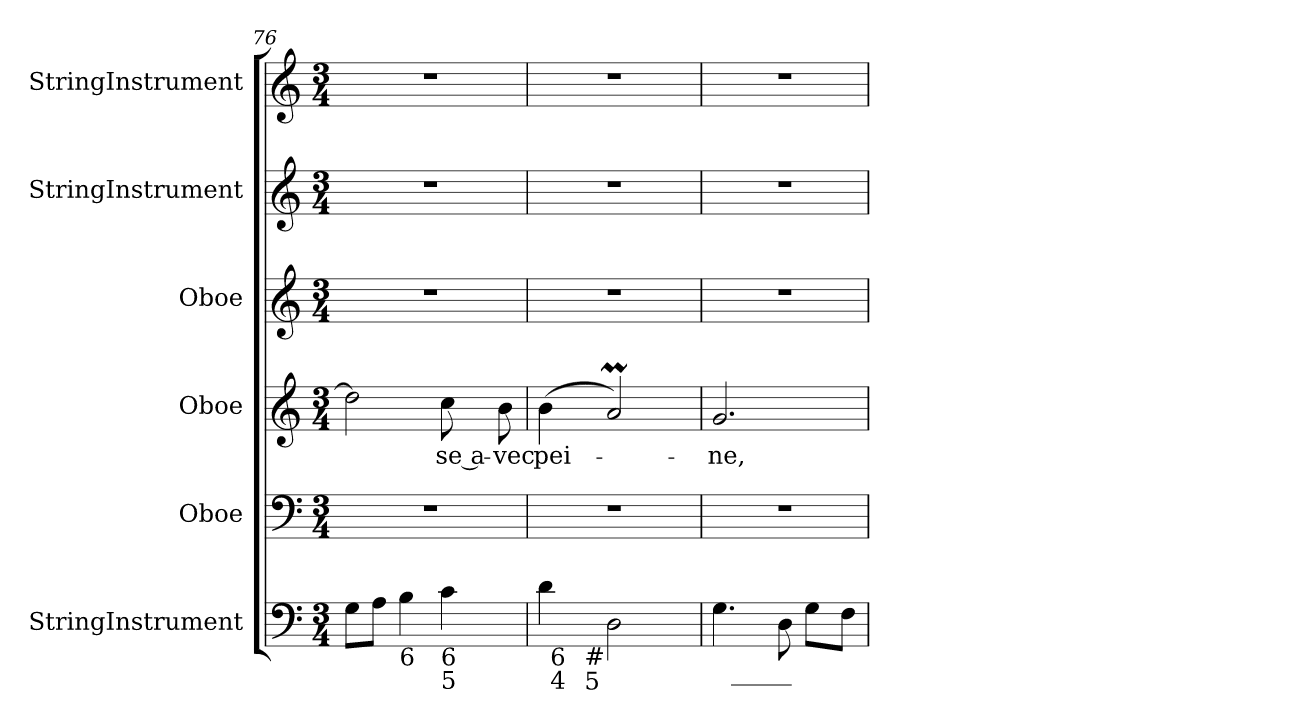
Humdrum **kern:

**kern	**kern	**kern	**text	**kern	**kern	**kern
*part6	*part5	*part4	*part4	*part3	*part2	*part1
*staff6	*staff5	*staff4	*staff4	*staff3	*staff2	*staff1
*I"StringInstrument	*I"Oboe	*I"Oboe	*	*I"Oboe	*I"StringInstrument	*I"StringInstrument
*I'Str	*I'Ob	*I'Ob	*	*I'Ob	*I'Str	*I'Str
*clefF4	*clefF4	*clefG2	*	*clefG2	*clefG2	*clefG2
*k[]	*k[]	*k[]	*	*k[]	*k[]	*k[]
*C:	*C:	*C:	*	*C:	*C:	*C:
*M3/4	*M3/4	*M3/4	*	*M3/4	*M3/4	*M3/4
=76	=76	=76	=76	=76	=76	=76
8G\L	2.r	2dd\]	.	2.r	2.r	2.r
8A\J	.	.	.	.	.	.
!LO:TX:b:t=6	!	!	!	!	!	!
4B\	.	.	.	.	.	.
!LO:TX:b:t=6\n5	!	!	!	!	!	!
4c\	.	8cc\	-se a-	.	.	.
.	.	8b\	-vec	.	.	.
=77	=77	=77	=77	=77	=77	=77
*^	*	*	*	*	*	*
*	*^	*	*	*	*	*	*
4d\	32ryy	8ryy	2.r	(>4b\	pei-	2.r	2.r	2.r
!	!LO:TX:b:t=6\n4	!	!	!	!	!	!	!
.	2ryy	.	.	.	.	.	.	.
.	.	32ryy	.	.	.	.	.	.
!	!	!LO:TX:b:t=#	!	!	!	!	!	!
!	!	!LO:TX:b:t=5	!	!	!	!	!	!
.	.	2ryy	.	.	.	.	.	.
2D\	.	.	.	2aM/)	.	.	.	.
.	8..ryy	.	.	.	.	.	.	.
.	.	16.ryy	.	.	.	.	.	.
*	*v	*v	*	*	*	*	*	*
=78	=78	=78	=78	=78	=78	=78	=78
4.G\	16ryy	2.r	2.g/	-ne,	2.r	2.r	2.r
!	!LO:TX:b:t=_____	!	!	!	!	!	!
.	2ryy	.	.	.	.	.	.
8D\	.	.	.	.	.	.	.
8G\L	.	.	.	.	.	.	.
.	8.ryy	.	.	.	.	.	.
8F\J	.	.	.	.	.	.	.
*v	*v	*	*	*	*	*	*
=	=	=	=	=	=	=
*-	*-	*-	*-	*-	*-	*-
